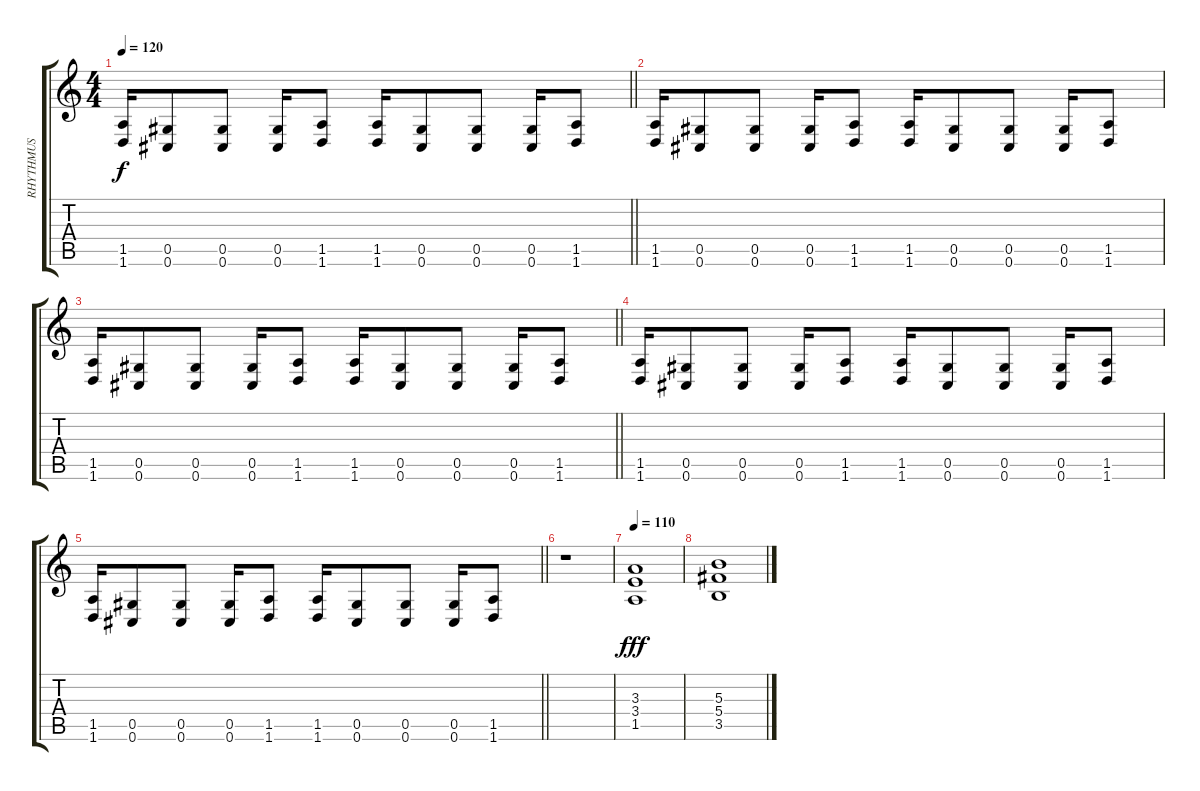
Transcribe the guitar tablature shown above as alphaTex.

\track ("RHYTHMUS" "RHYTHMUS") {instrument distortionguitar}
\staff {score tabs}
\tuning (Eb4 Bb3 Gb3 Db3 Ab2 Db2) {hide}
\ts (4 4)
\tempo 120
\clef g2
\barLineRight lightlight
\ks c
(1.5 1.6).16{dy f} (0.5 0.6).8 (0.5 0.6).8 (0.5 0.6).16 (1.5 1.6).8 (1.5 1.6).16 (0.5 0.6).8 (0.5 0.6).8 (0.5 0.6).16 (1.5 1.6).8 |
(1.5 1.6).16 (0.5 0.6).8 (0.5 0.6).8 (0.5 0.6).16 (1.5 1.6).8 (1.5 1.6).16 (0.5 0.6).8 (0.5 0.6).8 (0.5 0.6).16 (1.5 1.6).8 |
\barLineRight lightlight
(1.5 1.6).16 (0.5 0.6).8 (0.5 0.6).8 (0.5 0.6).16 (1.5 1.6).8 (1.5 1.6).16 (0.5 0.6).8 (0.5 0.6).8 (0.5 0.6).16 (1.5 1.6).8 |
(1.5 1.6).16 (0.5 0.6).8 (0.5 0.6).8 (0.5 0.6).16 (1.5 1.6).8 (1.5 1.6).16 (0.5 0.6).8 (0.5 0.6).8 (0.5 0.6).16 (1.5 1.6).8 |
\barLineRight lightlight
(1.5 1.6).16 (0.5 0.6).8 (0.5 0.6).8 (0.5 0.6).16 (1.5 1.6).8 (1.5 1.6).16 (0.5 0.6).8 (0.5 0.6).8 (0.5 0.6).16 (1.5 1.6).8 |
r.1 |
\tempo 110
(3.3 3.4 1.5).1{dy fff} |
(5.3 5.4 3.5).1
